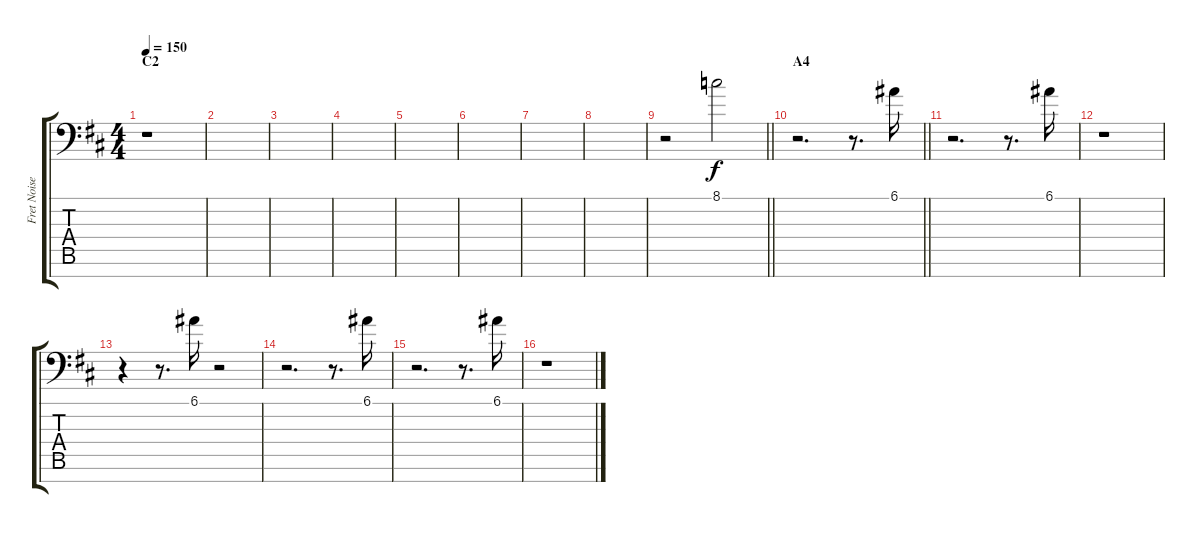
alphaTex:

\track ("Fret Noise/Reverse Cymbal" "Fret Noise") {instrument guitarfretnoise}
\staff {score tabs}
\tuning (E4 B3 G3 D3 A2 E2 C-1) {hide}
\ts (4 4)
\section ("" "C2")
\tempo 150
\clef f4
\ks d
r.1{dy f} |
|
|
|
|
|
|
|
\barLineRight lightlight
r.2{instrument reversecymbal} 8.1.2 |
\section ("" "A4")
\barLineRight lightlight
r.2{d instrument guitarfretnoise} r.8{d} 6.1.16{balance 2} |
r.2{d} r.8{d} 6.1.16{balance 14} |
r.1 |
r.4 r.8{d} 6.1.16{balance 8} r.2 |
r.2{d} r.8{d} 6.1.16{balance 2} |
r.2{d} r.8{d} 6.1.16{balance 14} |
r.1
